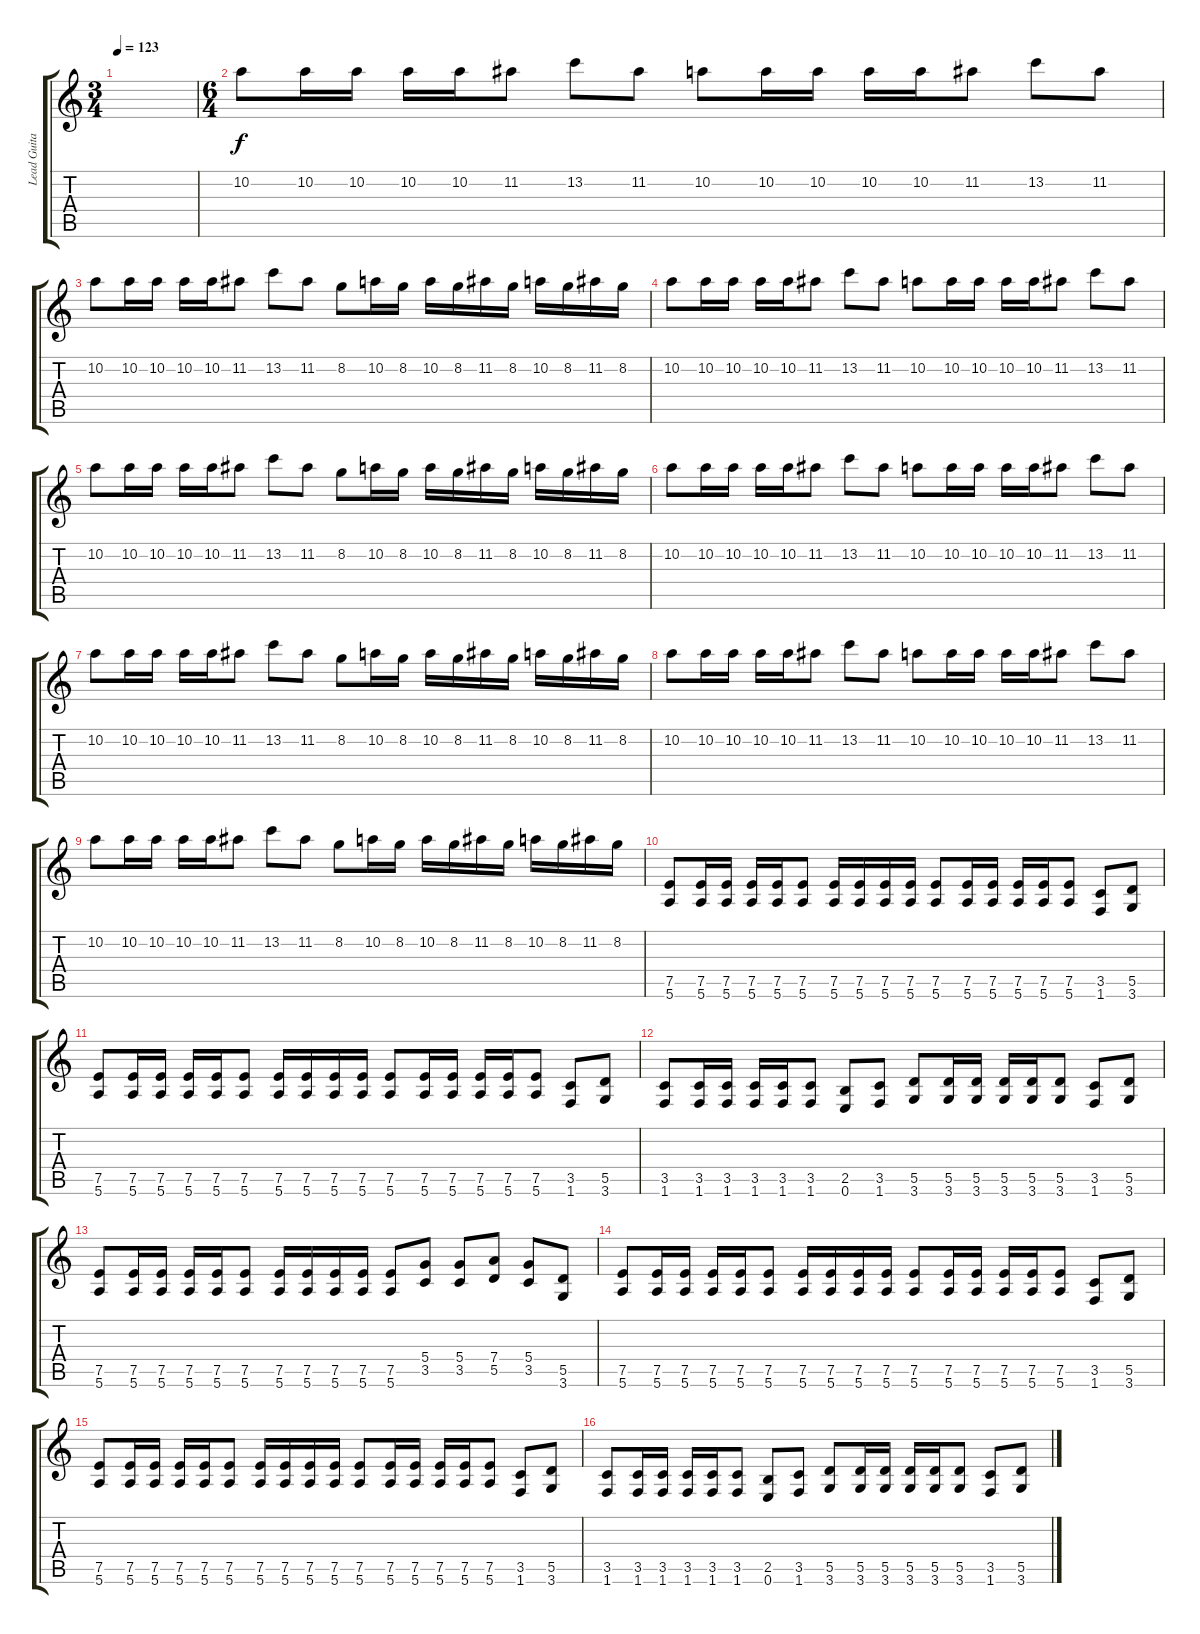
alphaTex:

\track ("Lead Guitar" "Lead Guita") {instrument distortionguitar}
\staff {score tabs}
\tuning (E4 B3 G3 D3 A2 E2) {hide}
\ts (3 4)
\tempo 123
\clef g2
\ks c
|
\ts (6 4)
10.2.8 10.2.16 10.2.16 10.2.16 10.2.16 11.2.8 13.2.8 11.2.8 10.2.8 10.2.16 10.2.16 10.2.16 10.2.16 11.2.8 13.2.8 11.2.8 |
10.2.8 10.2.16 10.2.16 10.2.16 10.2.16 11.2.8 13.2.8 11.2.8 8.2.8 10.2.16 8.2.16 10.2.16 8.2.16 11.2.16 8.2.16 10.2.16 8.2.16 11.2.16 8.2.16 |
10.2.8 10.2.16 10.2.16 10.2.16 10.2.16 11.2.8 13.2.8 11.2.8 10.2.8 10.2.16 10.2.16 10.2.16 10.2.16 11.2.8 13.2.8 11.2.8 |
10.2.8 10.2.16 10.2.16 10.2.16 10.2.16 11.2.8 13.2.8 11.2.8 8.2.8 10.2.16 8.2.16 10.2.16 8.2.16 11.2.16 8.2.16 10.2.16 8.2.16 11.2.16 8.2.16 |
10.2.8 10.2.16 10.2.16 10.2.16 10.2.16 11.2.8 13.2.8 11.2.8 10.2.8 10.2.16 10.2.16 10.2.16 10.2.16 11.2.8 13.2.8 11.2.8 |
10.2.8 10.2.16 10.2.16 10.2.16 10.2.16 11.2.8 13.2.8 11.2.8 8.2.8 10.2.16 8.2.16 10.2.16 8.2.16 11.2.16 8.2.16 10.2.16 8.2.16 11.2.16 8.2.16 |
10.2.8 10.2.16 10.2.16 10.2.16 10.2.16 11.2.8 13.2.8 11.2.8 10.2.8 10.2.16 10.2.16 10.2.16 10.2.16 11.2.8 13.2.8 11.2.8 |
10.2.8 10.2.16 10.2.16 10.2.16 10.2.16 11.2.8 13.2.8 11.2.8 8.2.8 10.2.16 8.2.16 10.2.16 8.2.16 11.2.16 8.2.16 10.2.16 8.2.16 11.2.16 8.2.16 |
(7.5 5.6).8 (7.5 5.6).16 (7.5 5.6).16 (7.5 5.6).16 (7.5 5.6).16 (7.5 5.6).8 (7.5 5.6).16 (7.5 5.6).16 (7.5 5.6).16 (7.5 5.6).16 (7.5 5.6).8 (7.5 5.6).16 (7.5 5.6).16 (7.5 5.6).16 (7.5 5.6).16 (7.5 5.6).8 (3.5 1.6).8 (5.5 3.6).8 |
(7.5 5.6).8 (7.5 5.6).16 (7.5 5.6).16 (7.5 5.6).16 (7.5 5.6).16 (7.5 5.6).8 (7.5 5.6).16 (7.5 5.6).16 (7.5 5.6).16 (7.5 5.6).16 (7.5 5.6).8 (7.5 5.6).16 (7.5 5.6).16 (7.5 5.6).16 (7.5 5.6).16 (7.5 5.6).8 (3.5 1.6).8 (5.5 3.6).8 |
(3.5 1.6).8 (3.5 1.6).16 (3.5 1.6).16 (3.5 1.6).16 (3.5 1.6).16 (3.5 1.6).8 (2.5 0.6).8 (3.5 1.6).8 (5.5 3.6).8 (5.5 3.6).16 (5.5 3.6).16 (5.5 3.6).16 (5.5 3.6).16 (5.5 3.6).8 (3.5 1.6).8 (5.5 3.6).8 |
(7.5 5.6).8 (7.5 5.6).16 (7.5 5.6).16 (7.5 5.6).16 (7.5 5.6).16 (7.5 5.6).8 (7.5 5.6).16 (7.5 5.6).16 (7.5 5.6).16 (7.5 5.6).16 (7.5 5.6).8 (5.4 3.5).8 (5.4 3.5).8 (7.4 5.5).8 (5.4 3.5).8 (5.5 3.6).8 |
(7.5 5.6).8 (7.5 5.6).16 (7.5 5.6).16 (7.5 5.6).16 (7.5 5.6).16 (7.5 5.6).8 (7.5 5.6).16 (7.5 5.6).16 (7.5 5.6).16 (7.5 5.6).16 (7.5 5.6).8 (7.5 5.6).16 (7.5 5.6).16 (7.5 5.6).16 (7.5 5.6).16 (7.5 5.6).8 (3.5 1.6).8 (5.5 3.6).8 |
(7.5 5.6).8 (7.5 5.6).16 (7.5 5.6).16 (7.5 5.6).16 (7.5 5.6).16 (7.5 5.6).8 (7.5 5.6).16 (7.5 5.6).16 (7.5 5.6).16 (7.5 5.6).16 (7.5 5.6).8 (7.5 5.6).16 (7.5 5.6).16 (7.5 5.6).16 (7.5 5.6).16 (7.5 5.6).8 (3.5 1.6).8 (5.5 3.6).8 |
(3.5 1.6).8 (3.5 1.6).16 (3.5 1.6).16 (3.5 1.6).16 (3.5 1.6).16 (3.5 1.6).8 (2.5 0.6).8 (3.5 1.6).8 (5.5 3.6).8 (5.5 3.6).16 (5.5 3.6).16 (5.5 3.6).16 (5.5 3.6).16 (5.5 3.6).8 (3.5 1.6).8 (5.5 3.6).8
